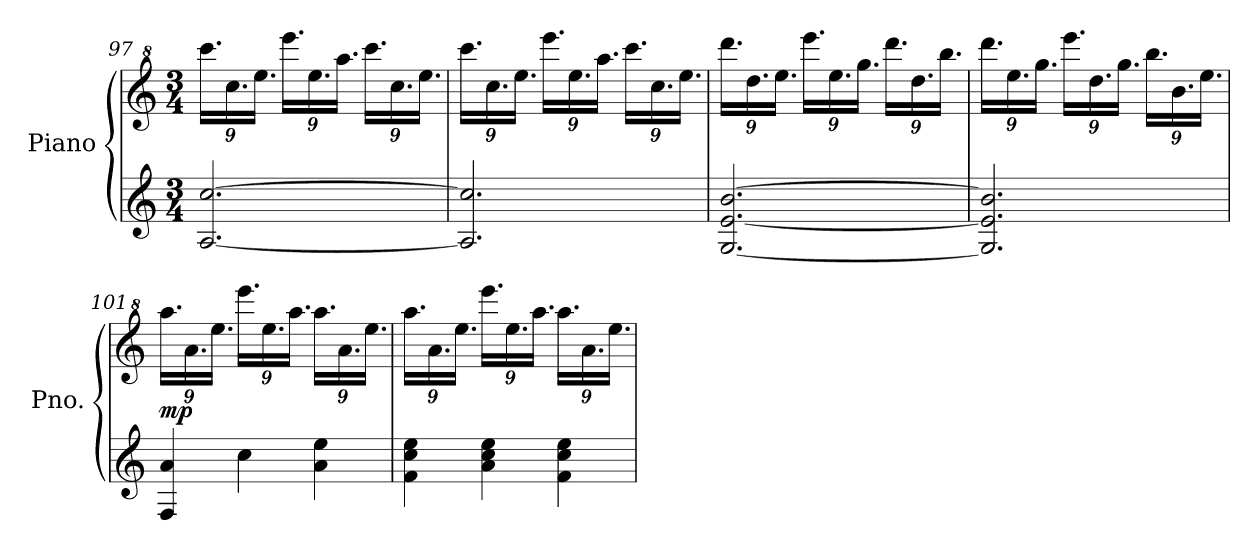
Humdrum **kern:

**kern	**kern	**dynam
*part1	*part1	*part1
*staff2	*staff1	*staff1/2
*I"Piano	*	*
*I'Pno.	*	*
*clefG2	*clefG^2	*
*k[]	*k[]	*
*M3/4	*M3/4	*
*	*Xbrackettup	*
=97	=97	=97
[2.A/ [2.cc/	18.cccc\LL	.
.	18.ccc\	.
.	18.eee\JJ	.
.	18.eeee\LL	.
.	18.eee\	.
.	18.aaa\JJ	.
.	18.cccc\LL	.
.	18.ccc\	.
.	18.eee\JJ	.
!!LO:LB:g=z
=98	=98	=98
2.A/] 2.cc/]	18.cccc\LL	.
.	18.ccc\	.
.	18.eee\JJ	.
.	18.eeee\LL	.
.	18.eee\	.
.	18.aaa\JJ	.
.	18.cccc\LL	.
.	18.ccc\	.
.	18.eee\JJ	.
=99	=99	=99
[2.G/ [2.e/ [2.b/	18.dddd\LL	.
.	18.ddd\	.
.	18.eee\JJ	.
.	18.eeee\LL	.
.	18.eee\	.
.	18.ggg\JJ	.
.	18.dddd\LL	.
.	18.ddd\	.
.	18.bbb\JJ	.
=100	=100	=100
2.G/] 2.e/] 2.b/]	18.dddd\LL	.
.	18.eee\	.
.	18.ggg\JJ	.
.	18.eeee\LL	.
.	18.ddd\	.
.	18.ggg\JJ	.
.	18.bbb\LL	.
.	18.bb\	.
.	18.eee\JJ	.
!!LO:LB:g=z
=101	=101	=101
!	!	!LO:DY:b
4F/ 4a/	18.aaa\LL	mp
.	18.aa\	.
.	18.eee\JJ	.
4cc\	18.eeee\LL	.
.	18.eee\	.
.	18.aaa\JJ	.
4a\ 4ee\	18.aaa\LL	.
.	18.aa\	.
.	18.eee\JJ	.
=102	=102	=102
4f\ 4cc\ 4ee\	18.aaa\LL	.
.	18.aa\	.
.	18.eee\JJ	.
4a\ 4cc\ 4ee\	18.eeee\LL	.
.	18.eee\	.
.	18.aaa\JJ	.
4f\ 4cc\ 4ee\	18.aaa\LL	.
.	18.aa\	.
.	18.eee\JJ	.
=	=	=
*-	*-	*-
